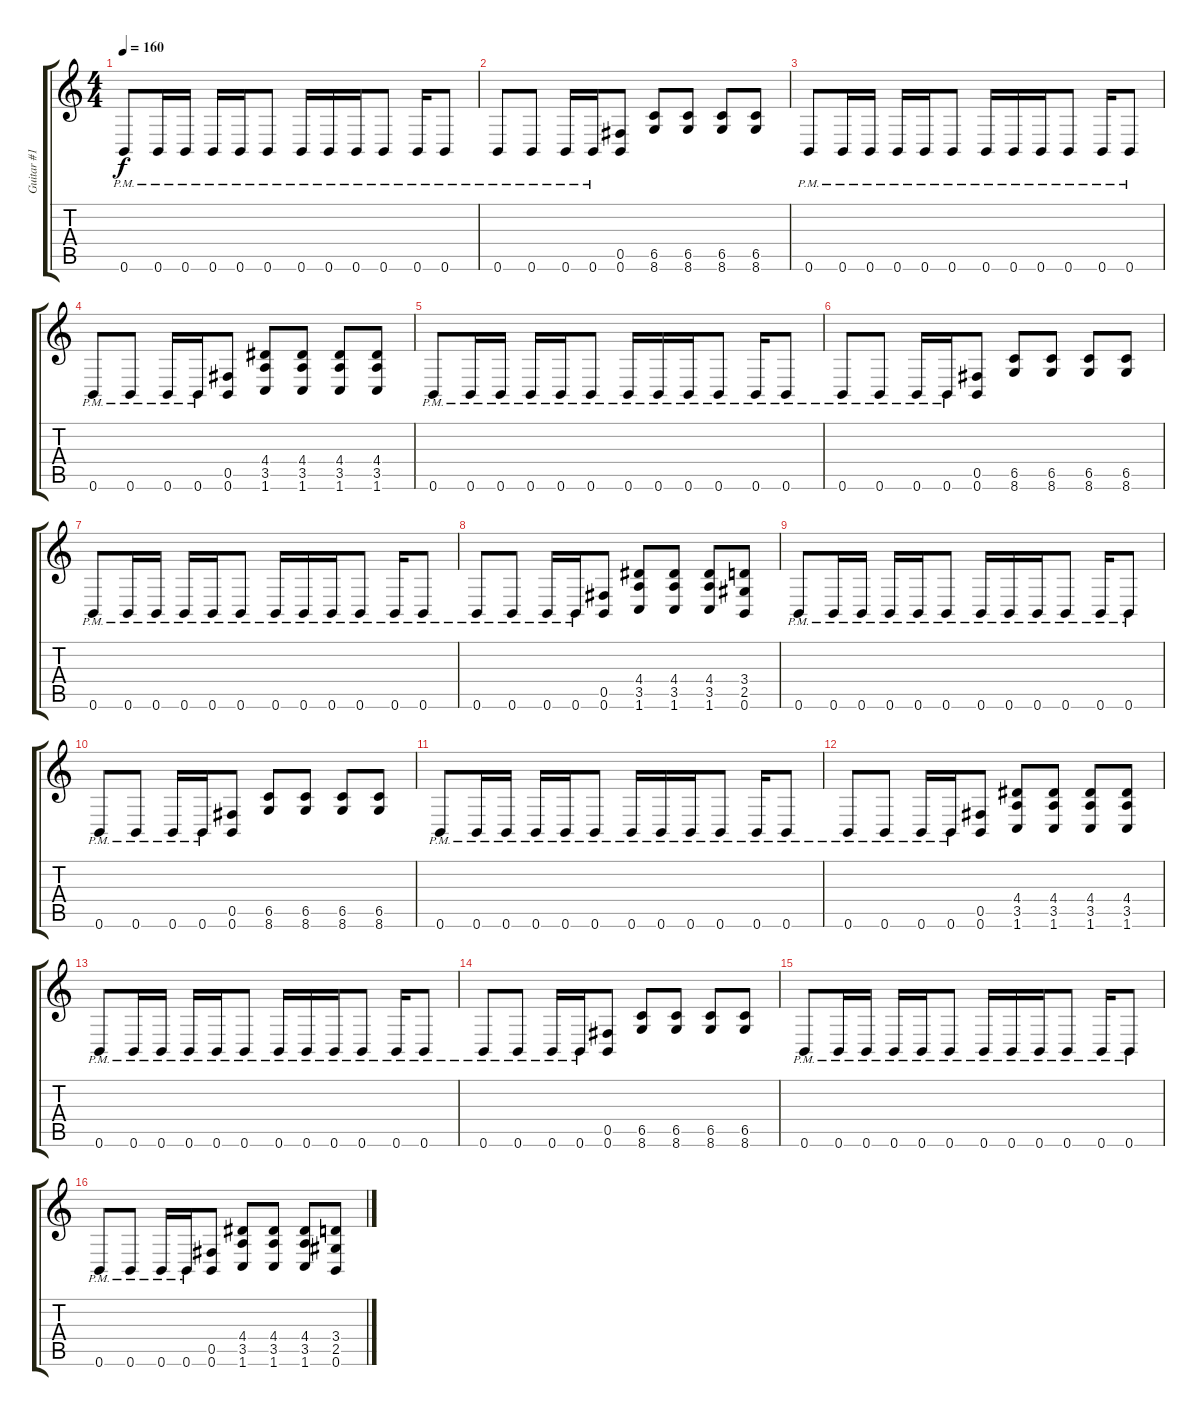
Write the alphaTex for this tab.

\track ("Guitar #1" "Guitar #1") {instrument distortionguitar}
\staff {score tabs}
\tuning (Db4 Ab3 E3 B2 Gb2 B1) {hide}
\ts (4 4)
\tempo 160
\clef g2
\ks c
0.6{pm}.8{dy f} 0.6{pm}.16 0.6{pm}.16 0.6{pm}.16 0.6{pm}.16 0.6{pm}.8 0.6{pm}.16 0.6{pm}.16 0.6{pm}.16 0.6{pm}.8 0.6{pm}.16 0.6{pm}.8 |
0.6{pm}.8 0.6{pm}.8 0.6{pm}.16 0.6{pm}.16 (0.5 0.6).8 (6.5 8.6).8 (6.5 8.6).8 (6.5 8.6).8 (6.5 8.6).8 |
0.6{pm}.8 0.6{pm}.16 0.6{pm}.16 0.6{pm}.16 0.6{pm}.16 0.6{pm}.8 0.6{pm}.16 0.6{pm}.16 0.6{pm}.16 0.6{pm}.8 0.6{pm}.16 0.6{pm}.8 |
0.6{pm}.8 0.6{pm}.8 0.6{pm}.16 0.6{pm}.16 (0.5 0.6).8 (4.4 3.5 1.6).8 (4.4 3.5 1.6).8 (4.4 3.5 1.6).8 (4.4 3.5 1.6).8 |
0.6{pm}.8 0.6{pm}.16 0.6{pm}.16 0.6{pm}.16 0.6{pm}.16 0.6{pm}.8 0.6{pm}.16 0.6{pm}.16 0.6{pm}.16 0.6{pm}.8 0.6{pm}.16 0.6{pm}.8 |
0.6{pm}.8 0.6{pm}.8 0.6{pm}.16 0.6{pm}.16 (0.5 0.6).8 (6.5 8.6).8 (6.5 8.6).8 (6.5 8.6).8 (6.5 8.6).8 |
0.6{pm}.8 0.6{pm}.16 0.6{pm}.16 0.6{pm}.16 0.6{pm}.16 0.6{pm}.8 0.6{pm}.16 0.6{pm}.16 0.6{pm}.16 0.6{pm}.8 0.6{pm}.16 0.6{pm}.8 |
0.6{pm}.8 0.6{pm}.8 0.6{pm}.16 0.6{pm}.16 (0.5 0.6).8 (4.4 3.5 1.6).8 (4.4 3.5 1.6).8 (4.4 3.5 1.6).8 (3.4 2.5 0.6).8 |
0.6{pm}.8 0.6{pm}.16 0.6{pm}.16 0.6{pm}.16 0.6{pm}.16 0.6{pm}.8 0.6{pm}.16 0.6{pm}.16 0.6{pm}.16 0.6{pm}.8 0.6{pm}.16 0.6{pm}.8 |
0.6{pm}.8 0.6{pm}.8 0.6{pm}.16 0.6{pm}.16 (0.5 0.6).8 (6.5 8.6).8 (6.5 8.6).8 (6.5 8.6).8 (6.5 8.6).8 |
0.6{pm}.8 0.6{pm}.16 0.6{pm}.16 0.6{pm}.16 0.6{pm}.16 0.6{pm}.8 0.6{pm}.16 0.6{pm}.16 0.6{pm}.16 0.6{pm}.8 0.6{pm}.16 0.6{pm}.8 |
0.6{pm}.8 0.6{pm}.8 0.6{pm}.16 0.6{pm}.16 (0.5 0.6).8 (4.4 3.5 1.6).8 (4.4 3.5 1.6).8 (4.4 3.5 1.6).8 (4.4 3.5 1.6).8 |
0.6{pm}.8 0.6{pm}.16 0.6{pm}.16 0.6{pm}.16 0.6{pm}.16 0.6{pm}.8 0.6{pm}.16 0.6{pm}.16 0.6{pm}.16 0.6{pm}.8 0.6{pm}.16 0.6{pm}.8 |
0.6{pm}.8 0.6{pm}.8 0.6{pm}.16 0.6{pm}.16 (0.5 0.6).8 (6.5 8.6).8 (6.5 8.6).8 (6.5 8.6).8 (6.5 8.6).8 |
0.6{pm}.8 0.6{pm}.16 0.6{pm}.16 0.6{pm}.16 0.6{pm}.16 0.6{pm}.8 0.6{pm}.16 0.6{pm}.16 0.6{pm}.16 0.6{pm}.8 0.6{pm}.16 0.6{pm}.8 |
0.6{pm}.8 0.6{pm}.8 0.6{pm}.16 0.6{pm}.16 (0.5 0.6).8 (4.4 3.5 1.6).8 (4.4 3.5 1.6).8 (4.4 3.5 1.6).8 (3.4 2.5 0.6).8
